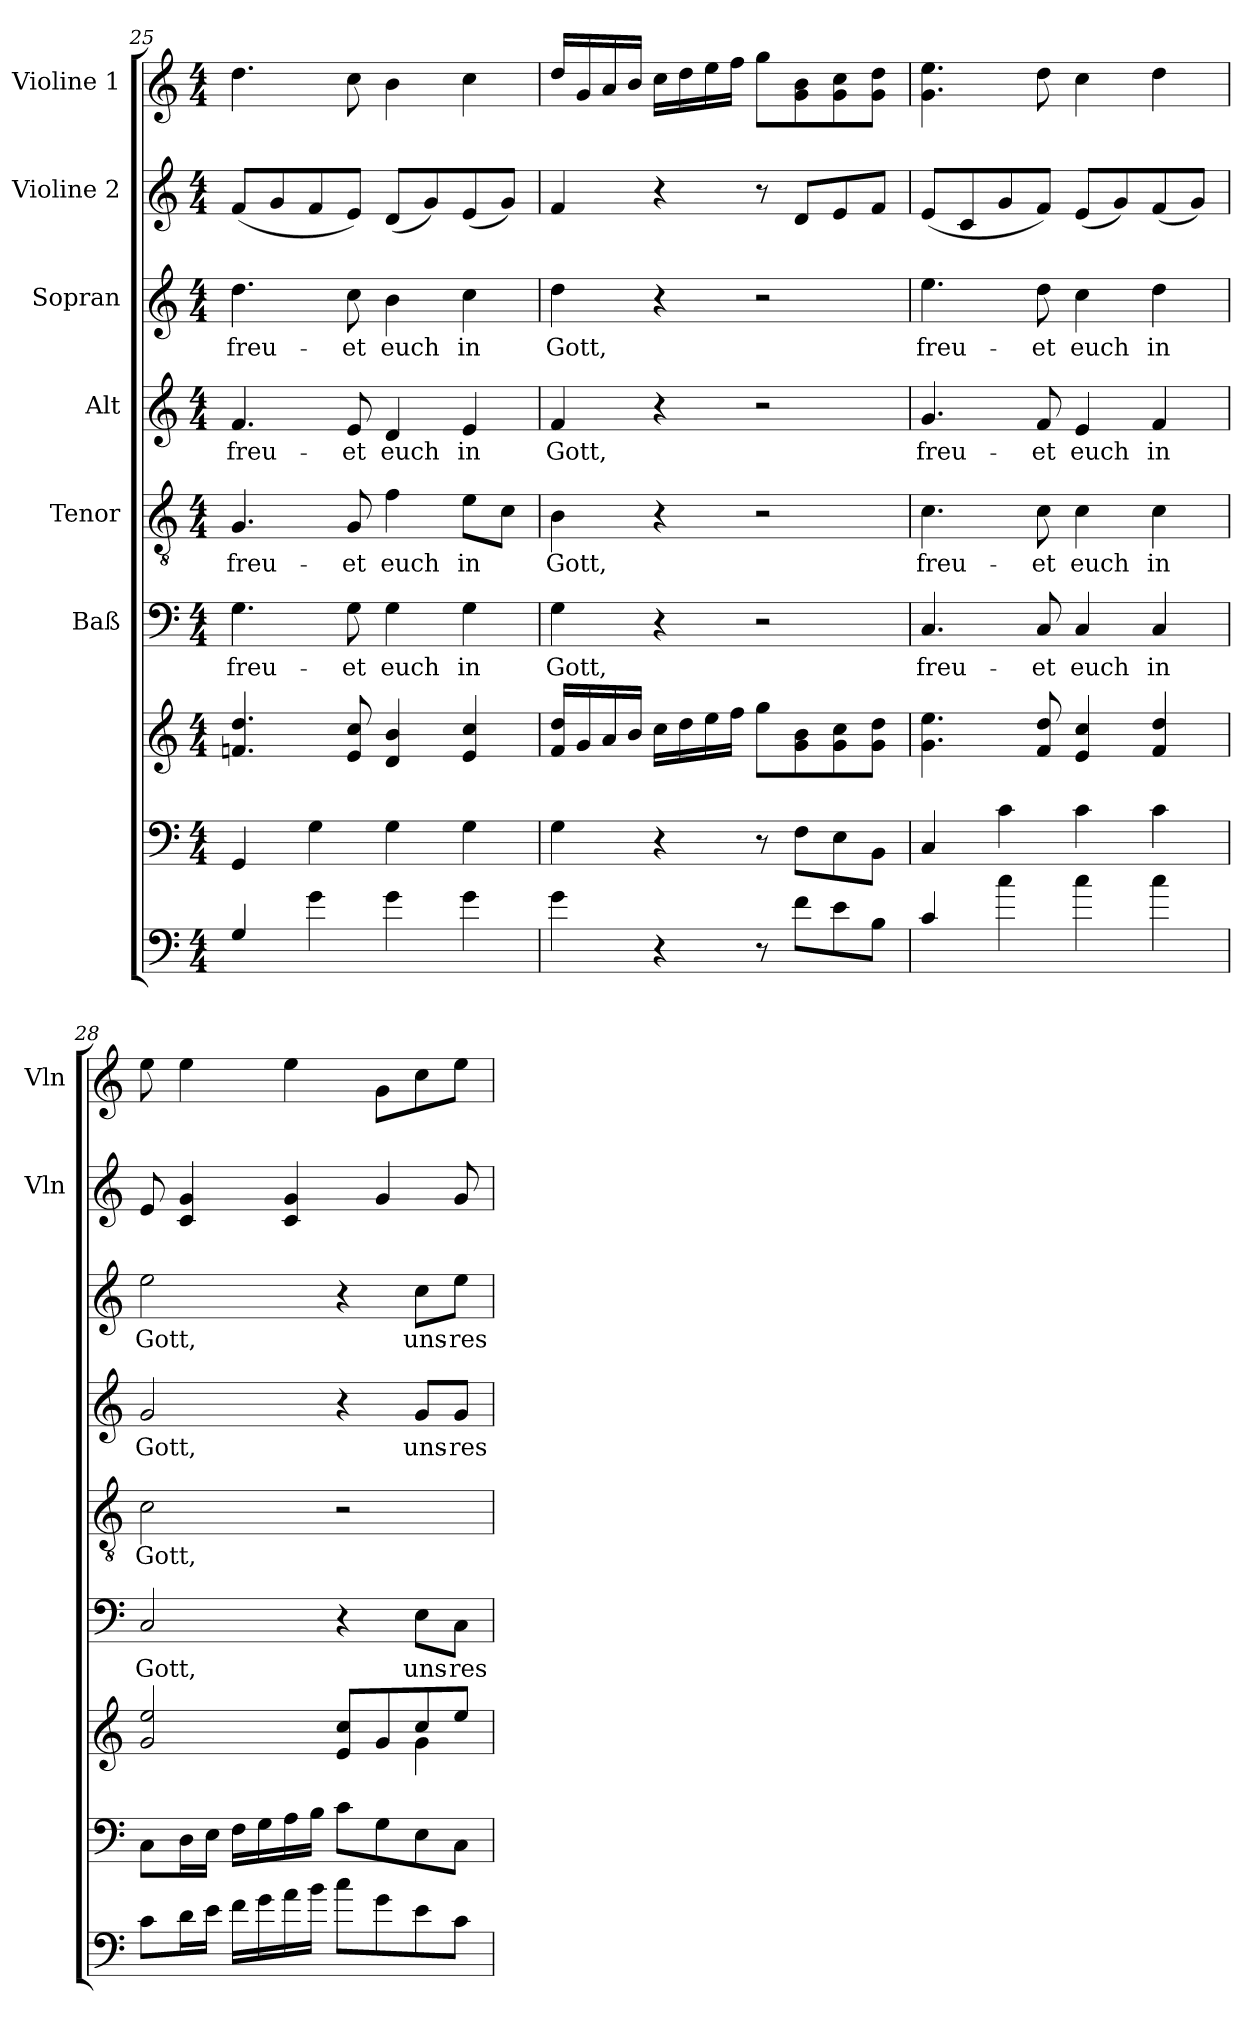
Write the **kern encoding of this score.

**kern	**kern	**kern	**kern	**text	**kern	**text	**kern	**text	**kern	**text	**kern	**kern
*part8	*part7	*part7	*part6	*part6	*part5	*part5	*part4	*part4	*part3	*part3	*part2	*part1
*staff9	*staff8	*staff7	*staff6	*staff6	*staff5	*staff5	*staff4	*staff4	*staff3	*staff3	*staff2	*staff1
*	*	*	*I"Baß	*	*I"Tenor	*	*I"Alt	*	*I"Sopran	*	*I"Violine 2	*I"Violine 1
*	*	*	*	*	*	*	*	*	*	*	*I'Vln	*I'Vln
*clefF4	*clefF4	*clefG2	*clefF4	*	*clefGv2	*	*clefG2	*	*clefG2	*	*clefG2	*clefG2
*ITrd7c12	*	*	*	*	*	*	*	*	*	*	*	*
*k[]	*k[]	*k[]	*k[]	*	*k[]	*	*k[]	*	*k[]	*	*k[]	*k[]
*C:	*C:	*C:	*C:	*	*C:	*	*C:	*	*C:	*	*C:	*C:
*M4/4	*M4/4	*M4/4	*M4/4	*	*M4/4	*	*M4/4	*	*M4/4	*	*M4/4	*M4/4
=25	=25	=25	=25	=25	=25	=25	=25	=25	=25	=25	=25	=25
!	!	!	!	!LO:LY:b	!	!LO:LY:b	!	!LO:LY:b	!	!LO:LY:b	!	!
4GG/	4GG/	4.fn/ 4.dd/	4.G\	freu-	4.G/	freu-	4.f/	freu-	4.dd\	freu-	(<8f/L	4.dd\
.	.	.	.	.	.	.	.	.	.	.	8g/	.
4G\	4G\	.	.	.	.	.	.	.	.	.	8f/	.
!	!	!	!	!LO:LY:b	!	!LO:LY:b	!	!LO:LY:b	!	!LO:LY:b	!	!
.	.	8e/ 8cc/	8G\	-et	8G/	-et	8e/	-et	8cc\	-et	8e/J)	8cc\
!	!	!	!	!LO:LY:b	!	!LO:LY:b	!	!LO:LY:b	!	!LO:LY:b	!	!
4G\	4G\	4d/ 4b/	4G\	euch	4f\	euch	4d/	euch	4b\	euch	(<8d/L	4b\
.	.	.	.	.	.	.	.	.	.	.	8g/)	.
!	!	!	!	!LO:LY:b	!	!LO:LY:b	!	!LO:LY:b	!	!LO:LY:b	!	!
4G\	4G\	4e/ 4cc/	4G\	in	8e\L	in	4e/	in	4cc\	in	(<8e/	4cc\
.	.	.	.	.	8c\J	.	.	.	.	.	8g/J)	.
=26	=26	=26	=26	=26	=26	=26	=26	=26	=26	=26	=26	=26
!	!	!	!	!LO:LY:b	!	!LO:LY:b	!	!LO:LY:b	!	!LO:LY:b	!	!
4G\	4G\	16f/ 16dd/LL	4G\	Gott,	4B\	Gott,	4f/	Gott,	4dd\	Gott,	4f/	16dd/LL
.	.	16g/	.	.	.	.	.	.	.	.	.	16g/
.	.	16a/	.	.	.	.	.	.	.	.	.	16a/
.	.	16b/JJ	.	.	.	.	.	.	.	.	.	16b/JJ
4r	4r	16cc\LL	4r	.	4r	.	4r	.	4r	.	4r	16cc\LL
.	.	16dd\	.	.	.	.	.	.	.	.	.	16dd\
.	.	16ee\	.	.	.	.	.	.	.	.	.	16ee\
.	.	16ff\JJ	.	.	.	.	.	.	.	.	.	16ff\JJ
8r	8r	8gg\L	2r	.	2r	.	2r	.	2r	.	8r	8gg\L
8F\L	8F\L	8g\ 8b\	.	.	.	.	.	.	.	.	8d/L	8g\ 8b\
8E\	8E\	8g\ 8cc\	.	.	.	.	.	.	.	.	8e/	8g\ 8cc\
8BB\J	8BB\J	8g\ 8dd\J	.	.	.	.	.	.	.	.	8f/J	8g\ 8dd\J
=27	=27	=27	=27	=27	=27	=27	=27	=27	=27	=27	=27	=27
!	!	!	!	!LO:LY:b	!	!LO:LY:b	!	!LO:LY:b	!	!LO:LY:b	!	!
4C/	4C/	4.g\ 4.ee\	4.C/	freu-	4.c\	freu-	4.g/	freu-	4.ee\	freu-	(<8e/L	4.g\ 4.ee\
.	.	.	.	.	.	.	.	.	.	.	8c/	.
4c\	4c\	.	.	.	.	.	.	.	.	.	8g/	.
!	!	!	!	!LO:LY:b	!	!LO:LY:b	!	!LO:LY:b	!	!LO:LY:b	!	!
.	.	8f/ 8dd/	8C/	-et	8c\	-et	8f/	-et	8dd\	-et	8f/J)	8dd\
!	!	!	!	!LO:LY:b	!	!LO:LY:b	!	!LO:LY:b	!	!LO:LY:b	!	!
4c\	4c\	4e/ 4cc/	4C/	euch	4c\	euch	4e/	euch	4cc\	euch	(<8e/L	4cc\
.	.	.	.	.	.	.	.	.	.	.	8g/)	.
!	!	!	!	!LO:LY:b	!	!LO:LY:b	!	!LO:LY:b	!	!LO:LY:b	!	!
4c\	4c\	4f/ 4dd/	4C/	in	4c\	in	4f/	in	4dd\	in	(<8f/	4dd\
.	.	.	.	.	.	.	.	.	.	.	8g/J)	.
!!LO:PB:g=z
=28	=28	=28	=28	=28	=28	=28	=28	=28	=28	=28	=28	=28
*	*	*^	*	*	*	*	*	*	*	*	*	*
!	!	!	!	!	!LO:LY:b	!	!LO:LY:b	!	!LO:LY:b	!	!LO:LY:b	!	!
8C\L	8C\L	2g/ 2ee/	2.ryy	2C/	Gott,	2c\	Gott,	2g/	Gott,	2ee\	Gott,	8e/	8ee\
16D\L	16D\L	.	.	.	.	.	.	.	.	.	.	4c/ 4g/	4ee\
16E\JJ	16E\JJ	.	.	.	.	.	.	.	.	.	.	.	.
16F\LL	16F\LL	.	.	.	.	.	.	.	.	.	.	.	.
16G\	16G\	.	.	.	.	.	.	.	.	.	.	.	.
16A\	16A\	.	.	.	.	.	.	.	.	.	.	4c/ 4g/	4ee\
16B\JJ	16B\JJ	.	.	.	.	.	.	.	.	.	.	.	.
8c\L	8c\L	8e/ 8cc/L	.	4r	.	2r	.	4r	.	4r	.	.	.
8G\	8G\	8g/	.	.	.	.	.	.	.	.	.	4g/	8g\L
!	!	!	!	!	!LO:LY:b	!	!	!	!LO:LY:b	!	!LO:LY:b	!	!
8E\	8E\	8cc/	4g\	8E\L	uns-	.	.	8g/L	uns-	8cc\L	uns-	.	8cc\
!	!	!	!	!	!LO:LY:b	!	!	!	!LO:LY:b	!	!LO:LY:b	!	!
8C\J	8C\J	8ee/J	.	8C\J	-res	.	.	8g/J	-res	8ee\J	-res	8g/	8ee\J
*	*	*v	*v	*	*	*	*	*	*	*	*	*	*
=	=	=	=	=	=	=	=	=	=	=	=	=
*-	*-	*-	*-	*-	*-	*-	*-	*-	*-	*-	*-	*-
